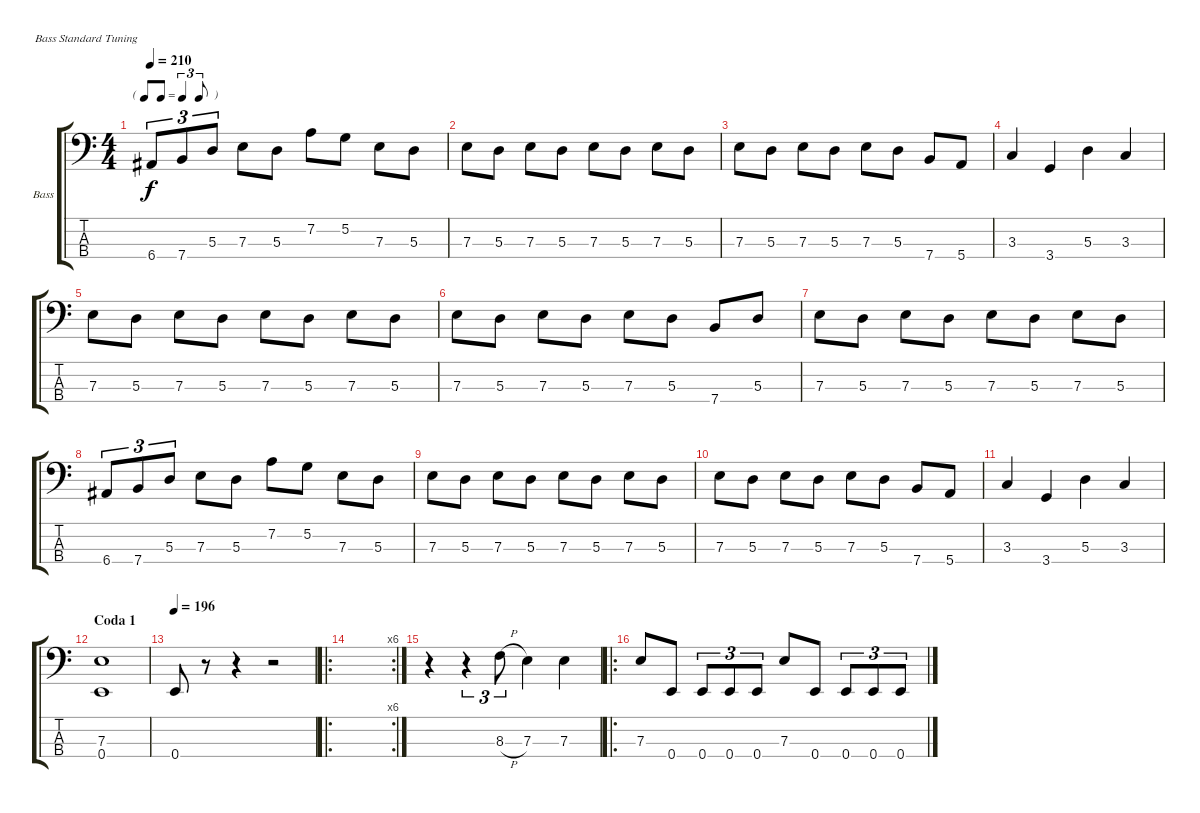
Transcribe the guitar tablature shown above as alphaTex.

\bracketExtendMode groupsimilarinstruments
\firstSystemTrackNameOrientation horizontal
\otherSystemsTrackNameOrientation horizontal
\track ("Bass" "Bass") {instrument electricbassfinger}
\staff {score tabs}
\tuning (G2 D2 A1 E1)
\ts (4 4)
\tf triplet8th
\tempo 210
\clef f4
\ks c
6.4.8{tu (3 2) dy f} 7.4.8{tu (3 2)} 5.3.8{tu (3 2)} 7.3.8 5.3.8 7.2.8 5.2.8 7.3.8 5.3.8 |
7.3.8 5.3.8 7.3.8 5.3.8 7.3.8 5.3.8 7.3.8 5.3.8 |
7.3.8 5.3.8 7.3.8 5.3.8 7.3.8 5.3.8 7.4.8 5.4.8 |
3.3.4 3.4.4 5.3.4 3.3.4 |
7.3.8 5.3.8 7.3.8 5.3.8 7.3.8 5.3.8 7.3.8 5.3.8 |
7.3.8 5.3.8 7.3.8 5.3.8 7.3.8 5.3.8 7.4.8 5.3.8 |
7.3.8 5.3.8 7.3.8 5.3.8 7.3.8 5.3.8 7.3.8 5.3.8 |
6.4.8{tu (3 2)} 7.4.8{tu (3 2)} 5.3.8{tu (3 2)} 7.3.8 5.3.8 7.2.8 5.2.8 7.3.8 5.3.8 |
7.3.8 5.3.8 7.3.8 5.3.8 7.3.8 5.3.8 7.3.8 5.3.8 |
7.3.8 5.3.8 7.3.8 5.3.8 7.3.8 5.3.8 7.4.8 5.4.8 |
3.3.4 3.4.4 5.3.4 3.3.4 |
\section ("" "Coda 1")
(7.3 0.4).1 |
\tempo 196
0.4.8 r.8 r.4 r.2 |
\ro
\rc 6
|
r.4 r.4{tu (3 2)} 8.3{h}.8{tu (3 2)} 7.3.4 7.3.4 |
\ro
7.3.8 0.4.8 0.4.8{tu (3 2)} 0.4.8{tu (3 2)} 0.4.8{tu (3 2)} 7.3.8 0.4.8 0.4.8{tu (3 2)} 0.4.8{tu (3 2)} 0.4.8{tu (3 2)}
